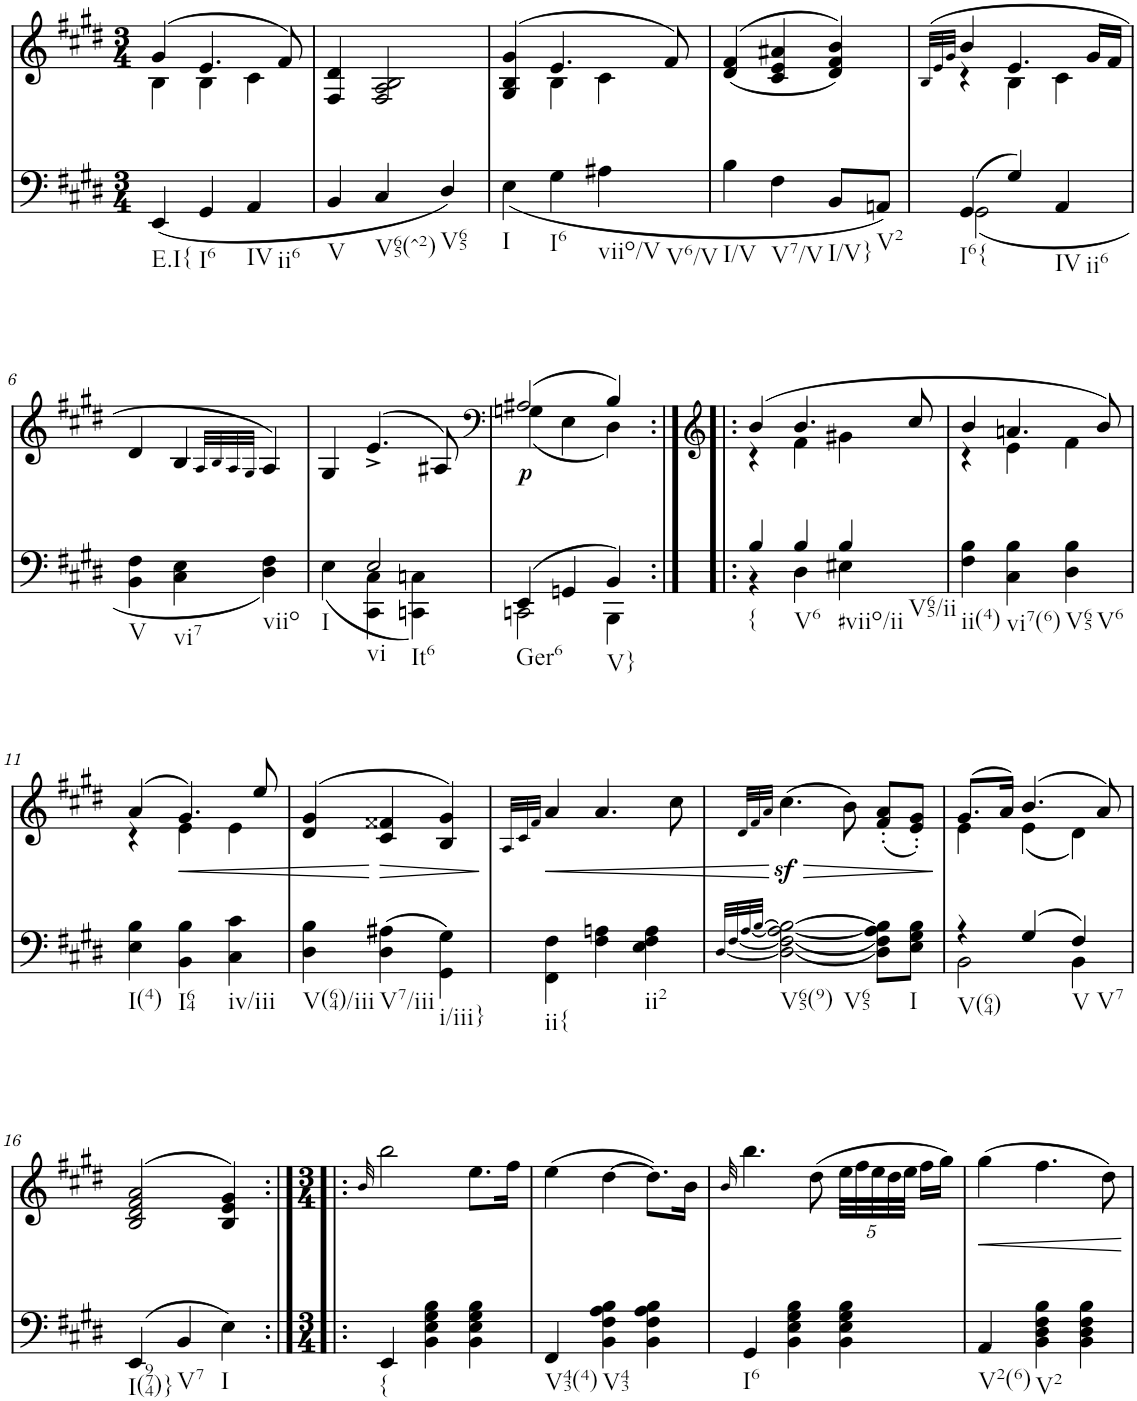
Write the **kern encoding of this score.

**kern	**kern	**text	**dynam
*part2	*part1	*part1	*part1
*staff2	*staff1	*staff1	*staff1
*I"Piano	*I"Piano	*	*
*I'Pno	*I'Pno	*	*
*clefF4	*clefG2	*	*
*k[f#c#g#d#]	*k[f#c#g#d#]	*	*
*E:	*E:	*	*
*M3/4	*M3/4	*	*
=1	=1	=1	=1
*	*^	*	*
!LO:TX:b:t=E.I{	!	!	!	!
(<4EE/	(4g#/	4B\	.	.
!LO:TX:b:t=I6	!	!	!	!
4GG#/	4.e/	4B\	.	.
!LO:TX:b:t=IV	!	!	!	!
!LO:TX:b:t=ii6	!	!	!	!
4AA/	.	4c#\	.	.
.	8f#/)	.	.	.
*	*v	*v	*	*
=2	=2	=2	=2
!LO:TX:b:t=V	!	!	!
4BB/	4F#/ 4d#/	.	.
!LO:TX:b:t=V65(^2)	!	!	!
4C#/	2F#/ 2A/ 2B/	.	.
!LO:TX:b:t=V65	!	!	!
4D#/)	.	.	.
=3	=3	=3	=3
*	*^	*	*
!LO:TX:b:t=I	!	!	!	!
(<4E\	(4G#/ 4B/ 4g#/	4ryy	.	.
!LO:TX:b:t=I6	!	!	!	!
4G#\	4.e/	4B\	.	.
!LO:TX:b:t=viio/V	!	!	!	!
!LO:TX:b:t=V6/V	!	!	!	!
4A#X\	.	4c#\	.	.
.	8f#/)	.	.	.
*	*v	*v	*	*
=4	=4	=4	=4
!LO:TX:b:t=I/V	!	!	!
4B\	((>4d#/ 4f#/	.	.
!LO:TX:b:t=V7/V	!	!	!
4F#\	4c#/ 4e/ 4a#X/	.	.
!LO:TX:b:t=I/V}	!	!	!
8BB/L	4d#/ 4f#/ 4b/))	.	.
!LO:TX:b:t=V2	!	!	!
8AAn/J)	.	.	.
=5	=5	=5	=5
.	(32qB/LLL	.	.
.	32qe/	.	.
.	32qg#/JJJ	.	.
*^	*^	*	*
!LO:TX:b:t=I6{	!	!	!	!	!
(4GG#/	(2GG#\	4b/	4r	.	.
4G#/)	.	4.e/	4B\	.	.
!LO:TX:b:t=IV	!	!	!	!	!
!LO:TX:b:t=ii6	!	!	!	!	!
4AA/	4ryy	.	4c#\	.	.
.	.	16g#/LL	.	.	.
.	.	16f#/JJ	.	.	.
*v	*v	*	*	*	*
*	*v	*v	*	*
!!LO:LB:g=z
=6	=6	=6	=6
!LO:TX:b:t=V	!	!	!
4BB\ 4F#\	4d#/	.	.
!LO:TX:b:t=vi7	!	!	!
4C#\ 4E\	4B/	.	.
.	32qA/LLL	.	.
.	32qB/	.	.
.	32qA/	.	.
.	32qG#/JJJ	.	.
!LO:TX:b:t=viio	!	!	!
4D#\ 4F#\)	4A/)	.	.
=7	=7	=7	=7
*^	*	*	*
!LO:TX:b:t=I	!	!	!	!
(<4E\	4ryy	4G#/	.	.
!LO:TX:b:t=vi	!	!	!	!
!LO:TX:b:t=It6	!	!	!	!
2E/	4CC#\ 4C#\	(>4.e^/	.	.
.	4CCn\ 4Cn\)	.	.	.
.	.	8A#X/)	.	.
=8	=8	=8	=8	=8
*	*	*clefF4	*	*
*	*	*^	*	*
!LO:TX:b:t=Ger6	!	!	!	!	!
!	!	!	!	!LO:LY:b	!
(4EE/	2CCn\	(2A#X/	(4Gn\	.	.
4GGn/	.	.	4E\	.	.
!LO:TX:b:t=V}	!	!	!	!	!
4BB/)	4BBB\	4B/)	4D#\)	.	.
=9:|!|:	=9:|!|:	=9:|!|:	=9:|!|:	=9:|!|:	=9:|!|:
*	*	*clefG2	*	*	*
!LO:TX:b:t={	!	!	!	!	!
4B/	4r	(4b/	4r	.	.
!LO:TX:b:t=V6	!	!	!	!	!
4B/	4D#\	4.b/	4f#\	.	.
!LO:TX:b:t=#viio/ii	!	!	!	!	!
!LO:TX:b:t=V65/ii	!	!	!	!	!
4B/	4E#X\	.	4g#X\	.	.
.	.	8cc#/	.	.	.
*v	*v	*	*	*	*
=10	=10	=10	=10	=10
!LO:TX:b:t=ii(4)	!	!	!	!
4F#\ 4B\	4b/	4r	.	.
!LO:TX:b:t=vi7(6)	!	!	!	!
4C#\ 4B\	4.an/	4e\	.	.
!LO:TX:b:t=V65	!	!	!	!
!LO:TX:b:t=V6	!	!	!	!
4D#\ 4B\	.	4f#\	.	.
.	8b/)	.	.	.
!!LO:LB:g=z	!!
=11	=11	=11	=11	=11
!LO:TX:b:t=I(4)	!	!	!	!
4E\ 4B\	(4a/	4r	.	.
!LO:TX:b:t=I64	!	!	!	!
!	!	!	!	!LO:HP:b
4BB\ 4B\	4.g#/)	4e\	.	<
!LO:TX:b:t=iv/iii	!	!	!	!
4C#\ 4c#\	.	4e\	.	.
.	8ee/	.	.	.
*	*v	*v	*	*
=12	=12	=12	=12
!LO:TX:b:t=V(64)/iii	!	!	!
4D#\ 4B\	(>4d#/ 4g#/	.	.
!LO:TX:b:t=V7/iii	!	!	!
!	!	!	!LO:HP:n=1:b
(4D#\ 4A#X\	4c#/ 4f##X/	.	[ >
!LO:TX:b:t=i/iii}	!	!	!
4GG#\ 4G#\)	4B/ 4g#/)	.	.
.	.	.	]
=13	=13	=13	=13
.	32qA/LLL	.	.
.	32qc#/	.	.
.	32qf#/JJJ	.	.
!LO:TX:b:t=ii{	!	!	!
4FF#\ 4F#\	4a/	.	.
4F#\ 4An\	4.a/	.	.
!LO:TX:b:t=ii2	!	!	!
4E\ 4F#\ 4A\	.	.	.
.	8cc#\	.	.
=14	=14	=14	=14
[<32qD#/LLL	.	.	.
[<32qF#/	32qd#/LLL	.	.
[<32qA/	32qf#/	.	.
[32qB/JJJ	32qa/JJJ	.	.
!LO:TX:b:t=V65(9)	!	!	!
!LO:TX:b:t=V65	!	!	!
2D#\_ 2F#\_ 2A\_ 2B\_	(4.cc#z<\	.	.
.	8b\)	.	.
8D#\] 8F#\] 8A\] 8B\]L	(8f#/' 8a/'L	.	.
!LO:TX:b:t=I	!	!	!
8E\ 8G#\ 8B\J	8e/' 8g#/'J)	.	.
=15	=15	=15	=15
*^	*^	*	*
!LO:TX:b:t=V(64)	!	!	!	!	!
4r	2BB\	(8.g#/L	4e\	.	.
.	.	16a/Jk)	.	.	.
(4G#/	.	(4.b/	(4e\	.	.
!LO:TX:b:t=V	!	!	!	!	!
!LO:TX:b:t=V7	!	!	!	!	!
4F#/)	4BB\	.	4d#\)	.	.
.	.	8a/)	.	.	.
*v	*v	*	*	*	*
*	*v	*v	*	*
!!LO:LB:g=z
=16	=16	=16	=16
!LO:TX:b:t=I(974)}	!	!	!
(4EE/	(>2B/ 2d#/ 2f#/ 2a/	.	.
!LO:TX:b:t=V7	!	!	!
4BB/	.	.	.
!LO:TX:b:t=I	!	!	!
4E\)	4B/ 4e/ 4g#/)	.	.
=17:|!|:	=17:|!|:	=17:|!|:	=17:|!|:
*M3/4	*M3/4	*	*
.	32qb/	.	.
!LO:TX:b:t={	!	!	!
4EE/	2bb\	.	.
4BB\ 4E\ 4G#\ 4B\	.	.	.
4BB\ 4E\ 4G#\ 4B\	8.ee\L	.	.
.	16ff#\Jk	.	.
=18	=18	=18	=18
!LO:TX:b:t=V43(4)	!	!	!
4FF#/	(4ee\	.	.
!LO:TX:b:t=V43	!	!	!
4BB\ 4F#\ 4A\ 4B\	[4dd#\	.	.
4BB\ 4F#\ 4A\ 4B\	8.dd#\L])	.	.
.	16b\Jk	.	.
=19	=19	=19	=19
.	32qb/	.	.
!LO:TX:b:t=I6	!	!	!
4GG#/	4.bb\	.	.
4BB\ 4E\ 4G#\ 4B\	.	.	.
.	(8dd#\	.	.
*	*Xbrackettup	*	*
4BB\ 4E\ 4G#\ 4B\	40ee\LLL	.	.
.	40ff#\	.	.
.	40ee\	.	.
.	40dd#\	.	.
.	40ee\JJJ	.	.
.	16ff#\LL	.	.
.	16gg#\JJ)	.	.
=20	=20	=20	=20
!LO:TX:b:t=V2(6)	!	!	!
!	!	!	!LO:HP:b
4AA/	(4gg#\	.	<
!LO:TX:b:t=V2	!	!	!
4BB\ 4D#\ 4F#\ 4B\	4.ff#\	.	.
4BB\ 4D#\ 4F#\ 4B\	.	.	.
.	8dd#\)	.	.
.	.	.	[
=	=	=	=
*-	*-	*-	*-
